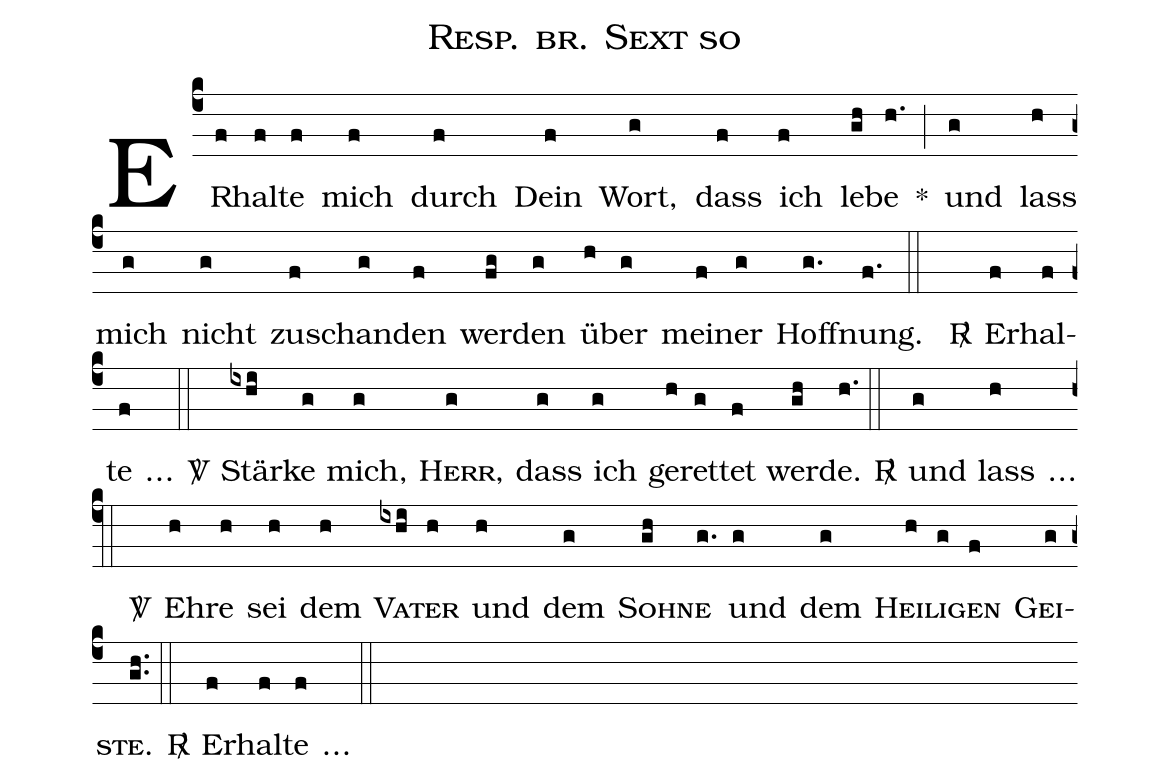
name: Resp. br. Sext so;
%%
(c4) ER(f)hal(f)te(f) mich(f) durch(f) Dein(f) Wort,(g) dass(f) ich(f) le(gh)be(h.) *(;) und(g) lass(h) mich(g) nicht(g) zu(f)schan(g)den(f) wer(fg)den(g) ü(h)ber(g) mei(f)ner(g) Hoff(g.)nung.(f.) (::) <v>\Rbar{}</v>() Er(f)hal(f)te(f) <v>\ldots{}</v>() (::) <v>\Vbar{}</v>() Stär(ixhi)ke(g) mich,(g) <sc>Herr,</sc>(g) dass(g) ich(g) ge(h)ret(g)tet(f) wer(gh)de.(h.) (::) <v>\Rbar{}</v>() und(g) lass(h) <v>\ldots{}</v>() (::) <v>\Vbar{}</v>() Eh(h)re(h) sei(h) dem(h) <sc>Va</sc>(ixhi)<sc>ter</sc>(h) und(h) dem(g) <sc>Soh</sc>(gh)<sc>ne</sc>(g.) und(g) dem(g) <sc>Hei</sc>(h)<sc>li</sc>(g)<sc>gen</sc>(f) <sc>Gei</sc>(g)<sc>ste</sc>.(gh..) (::) <v>\Rbar{}</v>() Er(f)hal(f)te(f) <v>\ldots{}</v>() (::)
